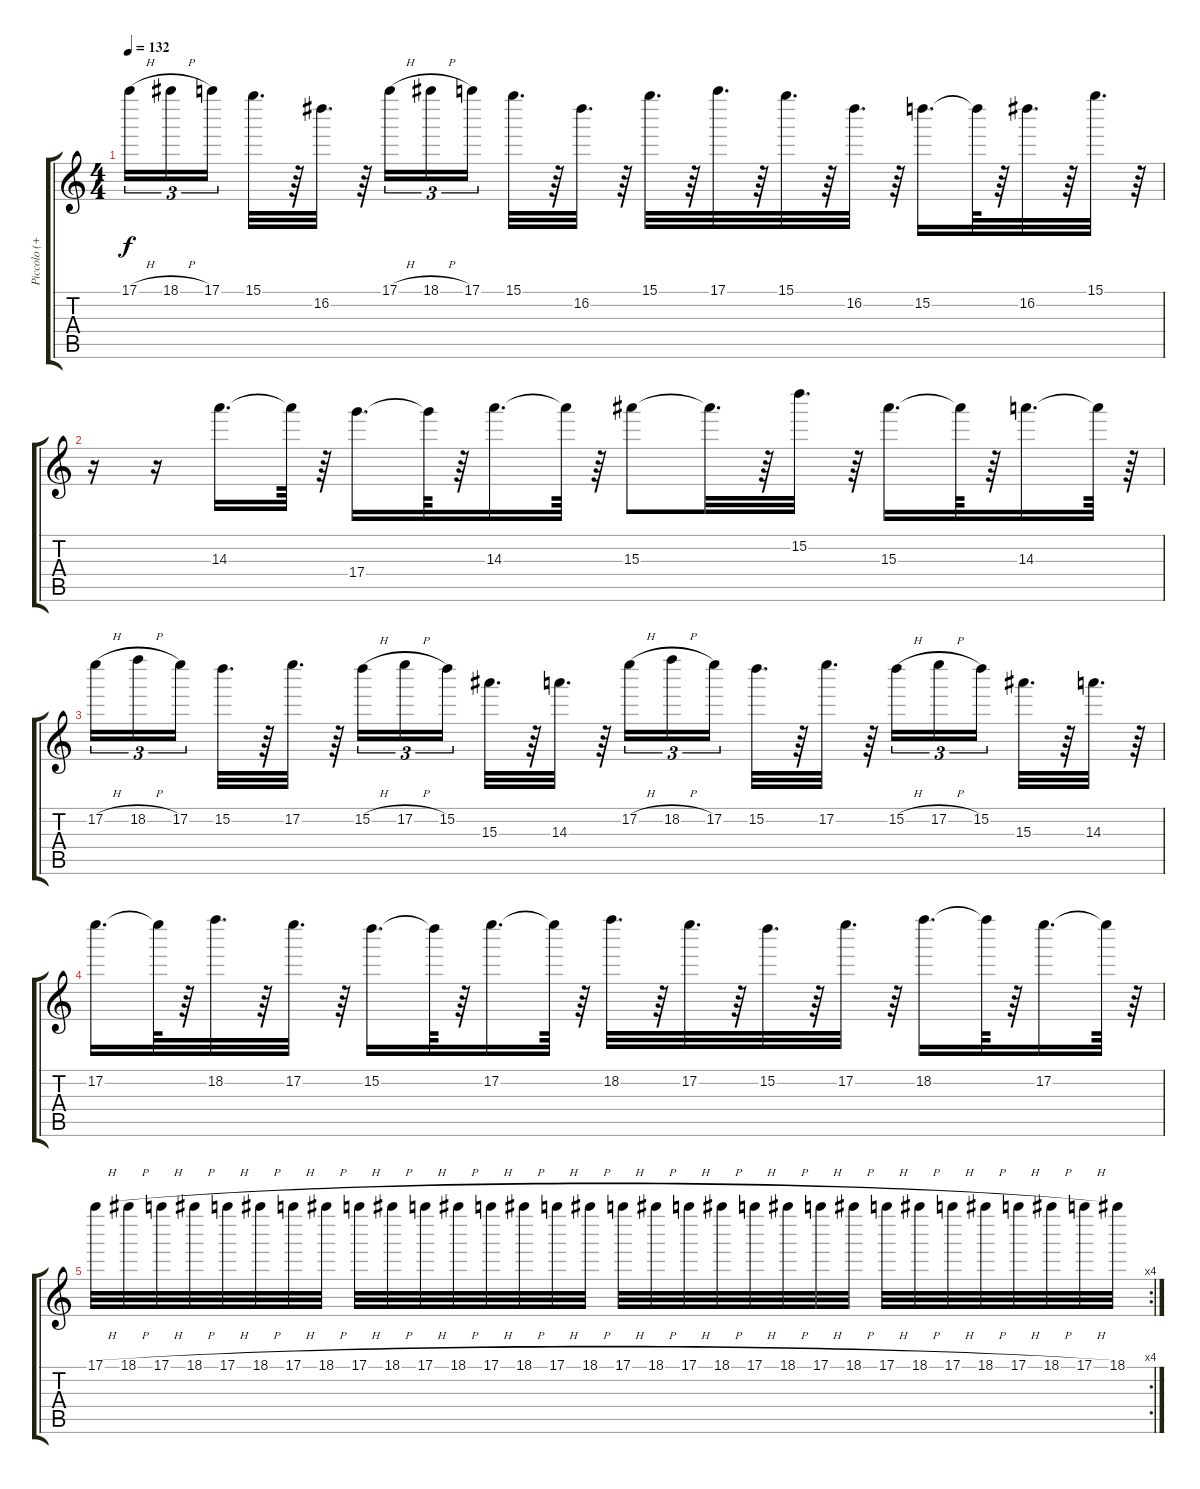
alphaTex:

\track ("Piccolo (+1 Octave)" "Piccolo (+") {instrument piccolo}
\staff {score tabs}
\tuning (E6 B5 G5 D5 A4 E4) {hide}
\ts (4 4)
\tempo 132
\clef g2
\ks c
17.1{h}.16{tu (3 2) dy f} 18.1{h}.16{tu (3 2)} 17.1.16{tu (3 2) beam splitsecondary} 15.1.32{d} r.64 16.2.32{d} r.64 17.1{h}.16{tu (3 2)} 18.1{h}.16{tu (3 2)} 17.1.16{tu (3 2) beam splitsecondary} 15.1.32{d} r.64 16.2.32{d} r.64 15.1.32{d} r.64 17.1.32{d} r.64 15.1.32{d} r.64 16.2.32{d} r.64 15.2.16{d} 15.2{t}.64 r.64 16.2.32{d} r.64 15.1.32{d} r.64 |
r.16 r.16 14.3.16{d} 14.3{t}.64 r.64 17.4.16{d} 17.4{t}.64 r.64 14.3.16{d} 14.3{t}.64 r.64 15.3.8 15.3{t}.32{d} r.64 15.2.32{d} r.64 15.3.16{d} 15.3{t}.64 r.64 14.3.16{d} 14.3{t}.64 r.64 |
17.2{h}.16{tu (3 2)} 18.2{h}.16{tu (3 2)} 17.2.16{tu (3 2) beam splitsecondary} 15.2.32{d} r.64 17.2.32{d} r.64 15.2{h}.16{tu (3 2)} 17.2{h}.16{tu (3 2)} 15.2.16{tu (3 2) beam splitsecondary} 15.3.32{d} r.64 14.3.32{d} r.64 17.2{h}.16{tu (3 2)} 18.2{h}.16{tu (3 2)} 17.2.16{tu (3 2) beam splitsecondary} 15.2.32{d} r.64 17.2.32{d} r.64 15.2{h}.16{tu (3 2)} 17.2{h}.16{tu (3 2)} 15.2.16{tu (3 2) beam splitsecondary} 15.3.32{d} r.64 14.3.32{d} r.64 |
17.2.16{d} 17.2{t}.64 r.64 18.2.32{d} r.64 17.2.32{d} r.64 15.2.16{d} 15.2{t}.64 r.64 17.2.16{d} 17.2{t}.64 r.64 18.2.32{d} r.64 17.2.32{d} r.64 15.2.32{d} r.64 17.2.32{d} r.64 18.2.16{d} 18.2{t}.64 r.64 17.2.16{d} 17.2{t}.64 r.64 |
\rc 4
17.1{h}.32{volume 16} 18.1{h}.32 17.1{h}.32 18.1{h}.32 17.1{h}.32 18.1{h}.32 17.1{h}.32 18.1{h}.32 17.1{h}.32 18.1{h}.32 17.1{h}.32 18.1{h}.32 17.1{h}.32 18.1{h}.32 17.1{h}.32 18.1{h}.32 17.1{h}.32 18.1{h}.32 17.1{h}.32 18.1{h}.32 17.1{h}.32 18.1{h}.32 17.1{h}.32 18.1{h}.32 17.1{h}.32 18.1{h}.32 17.1{h}.32 18.1{h}.32 17.1{h}.32 18.1{h}.32 17.1{h}.32 18.1.32
